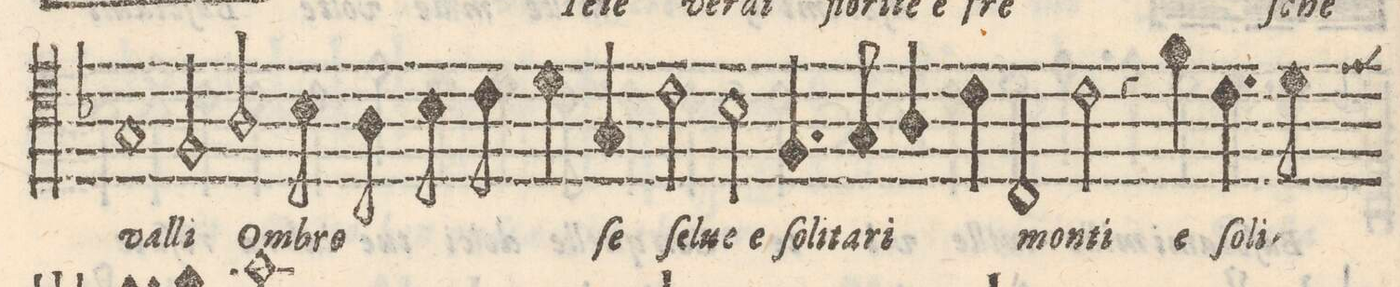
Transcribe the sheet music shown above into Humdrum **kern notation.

**kern	**text
*I"QVINTO	*
*clefC4	*
*k[b-]	*
*met(C)	*
*M4/4	*
1G	val-
=9-	=9-
2F/	-li
2A/	Om-
=10-	=10-
8B-\	-bro-
8A\	.
8B-\	.
8c\	.
4d\	.
4G/	ſe
=11-	=11-
2c\	ſel-
2B-\	-ue e
=12-	=12-
4.F/	ſo-
8G/	-li-
4A/	-ta-
4c\	-ri
=13-	=13-
2C/	mon-
2c\	-ti
=14-	=14-
4r	.
4f\	e
4.c\	ſo-
8d\	-li-
=15-	=15-
*-	*-
